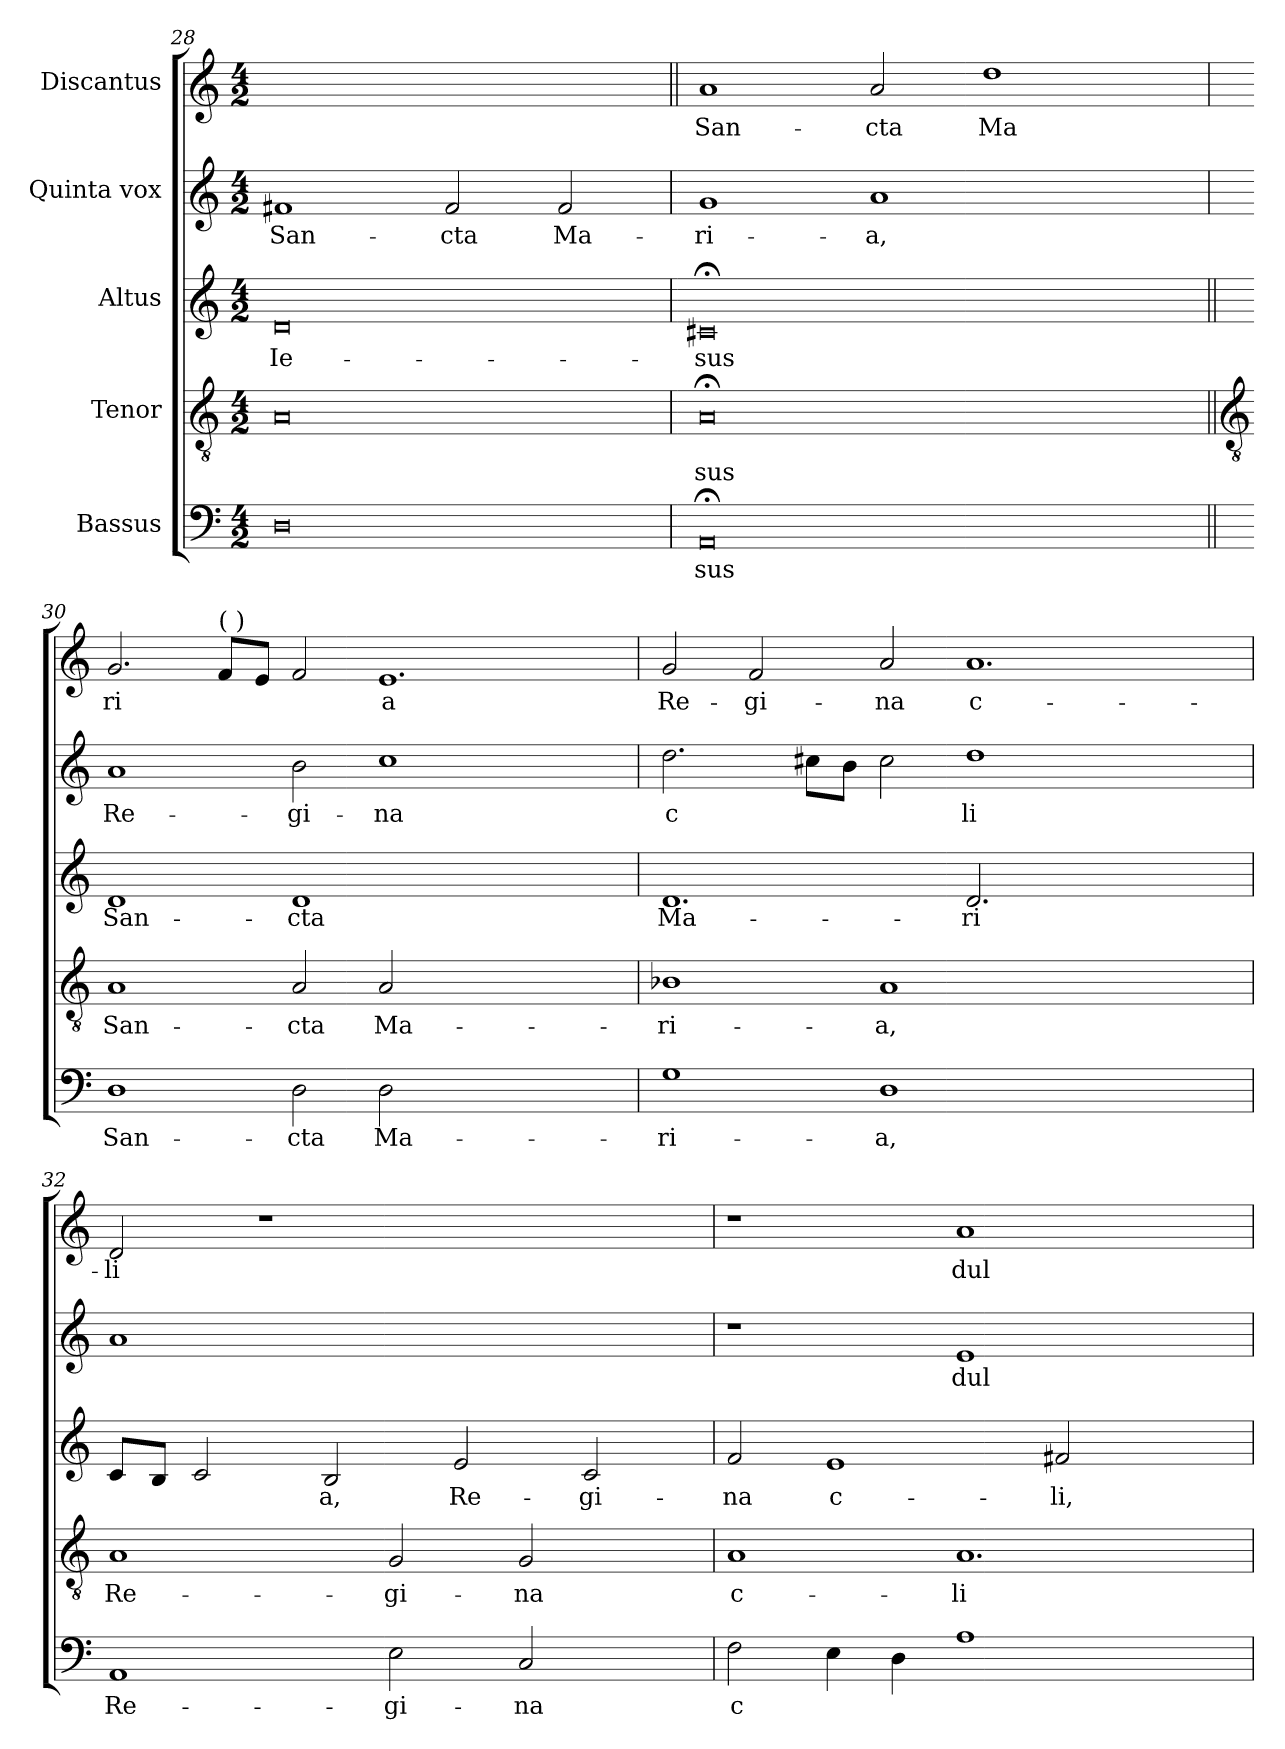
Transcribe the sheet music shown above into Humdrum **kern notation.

**kern	**text	**kern	**text	**kern	**text	**kern	**text	**kern	**text
*part5	*part5	*part4	*part4	*part3	*part3	*part2	*part2	*part1	*part1
*staff5	*staff5	*staff4	*staff4	*staff3	*staff3	*staff2	*staff2	*staff1	*staff1
*I"Bassus	*	*I"Tenor	*	*I"Altus	*	*I"Quinta vox	*	*I"Discantus	*
!!LO:LB:g=z
*clefF4	*	*clefGv2	*	*clefG2	*	*clefG2	*	*clefG2	*
*k[]	*	*k[]	*	*k[]	*	*k[]	*	*k[]	*
*C:	*	*C:	*	*C:	*	*C:	*	*C:	*
*M4/2	*	*M4/2	*	*M4/2	*	*M4/2	*	*M4/2	*
=28	=28	=28	=28	=28	=28	=28	=28	=28	=28
!	!	!	!	!	!LO:LY:b	!	!LO:LY:b	!	!
0D	.	0A	.	0d	Ie-	1f#X	San-	0ayy]	.
!	!	!	!	!	!	!	!LO:LY:b	!	!
.	.	.	.	.	.	2f#	-cta	.	.
!	!	!	!	!	!	!	!LO:LY:b	!	!
.	.	.	.	.	.	2f#	Ma-	.	.
!!LO:LB:g=z
=29	=29||	=29	=29||	=29	=29||	=29	=29||	=29||	=29||
!	!LO:LY:b	!	!LO:LY:b	!	!LO:LY:b	!	!LO:LY:b	!	!LO:LY:b
0AA;<	sus	0A;<	-sus	0c#X;<	-sus	1g	-ri-	1a	San-
!	!	!	!	!	!	!	!LO:LY:b	!	!LO:LY:b
.	.	.	.	.	.	1a	-a,	2a	-cta
!	!	!	!	!	!	!	!	!	!LO:LY:b
.	.	.	.	.	.	.	.	1dd	Ma
2ryy	.	2ryy	.	2ryy	.	2ryy	.	.	.
!!LO:LB:g=z
=30||	=30	=30||	=30	=30||	=30	=30	=30	=30	=30
*	*	*clefGv2	*	*	*	*	*	*	*
!	!LO:LY:b	!	!LO:LY:b	!	!LO:LY:b	!	!LO:LY:b	!	!LO:LY:b
1D	San-	1A	San-	1d	San-	1a	Re-	2.g	ri
!	!	!	!	!	!	!	!	!LO:TX:a:t=(  )	!
.	.	.	.	.	.	.	.	8fL	.
.	.	.	.	.	.	.	.	8eJ	.
!	!LO:LY:b	!	!LO:LY:b	!	!LO:LY:b	!	!LO:LY:b	!	!
2D	-cta	2A	-cta	1d	-cta	2b	-gi-	2f	.
!	!LO:LY:b	!	!LO:LY:b	!	!	!	!LO:LY:b	!	!LO:LY:b
2D	Ma-	2A	Ma-	.	.	1cc	-na	1.e	a
1ryy	.	1ryy	.	1ryy	.	.	.	.	.
.	.	.	.	.	.	2ryy	.	.	.
=31	=31	=31	=31	=31	=31	=31	=31	=31	=31
!	!LO:LY:b	!	!LO:LY:b	!	!LO:LY:b	!	!LO:LY:b	!	!LO:LY:b
1G	-ri-	1B-X	-ri-	1.d	Ma-	2.dd	c	2g	Re-
!	!	!	!	!	!	!	!	!	!LO:LY:b
.	.	.	.	.	.	.	.	2f	-gi-
.	.	.	.	.	.	8cc#L	.	.	.
.	.	.	.	.	.	8bJ	.	.	.
!	!LO:LY:b	!	!LO:LY:b	!	!	!	!	!	!LO:LY:b
1D	-a,	1A	-a,	.	.	2cc#	.	2a	-na
!	!	!	!	!	!LO:LY:b	!	!LO:LY:b	!	!LO:LY:b
.	.	.	.	2.d	-ri	1dd	li	1.a	c-
1ryy	.	1ryy	.	.	.	.	.	.	.
.	.	.	.	2.ryy	.	.	.	.	.
.	.	.	.	.	.	2ryy	.	.	.
=32	=32	=32	=32	=32	=32	=32	=32	=32	=32
!	!LO:LY:b	!	!LO:LY:b	!	!	!	!	!	!LO:LY:b
1AA	Re-	1A	Re-	8cL	.	1a	.	2d	-li
.	.	.	.	8BJ	.	.	.	.	.
.	.	.	.	2c	.	.	.	.	.
.	.	.	.	.	.	.	.	1r	.
!	!	!	!	!	!LO:LY:b	!	!	!	!
.	.	.	.	2B	a,	.	.	.	.
!	!LO:LY:b	!	!LO:LY:b	!	!	!	!	!	!
2E	-gi-	2G	-gi-	.	.	1ryy	.	.	.
!	!	!	!	!	!LO:LY:b	!	!	!	!
.	.	.	.	2e	Re-	.	.	.	.
!	!LO:LY:b	!	!LO:LY:b	!	!	!	!	!	!
2C	-na	2G	-na	.	.	.	.	2.ryy	.
!	!	!	!	!	!LO:LY:b	!	!	!	!
.	.	.	.	2c	-gi-	.	.	.	.
4ryy	.	4ryy	.	.	.	4ryy	.	.	.
!!LO:LB:g=z
=33	=33	=33	=33	=33	=33	=33	=33	=33	=33
!	!LO:LY:b	!	!LO:LY:b	!	!LO:LY:b	!	!	!	!
2F	c	1A	c-	2f	-na	1r	.	1r	.
!	!	!	!	!	!LO:LY:b	!	!	!	!
4E	.	.	.	1e	c-	.	.	.	.
4D	.	.	.	.	.	.	.	.	.
!	!	!	!LO:LY:b	!	!	!	!LO:LY:b	!	!LO:LY:b
1A	.	1.A	-li	.	.	1e	dul-	1a	dul-
!	!	!	!	!	!LO:LY:b	!	!	!	!
.	.	.	.	2f#X	-li,	.	.	.	.
2ryy	.	.	.	2ryy	.	2ryy	.	2ryy	.
=	=	=	=	=	=	=	=	=	=
*-	*-	*-	*-	*-	*-	*-	*-	*-	*-
